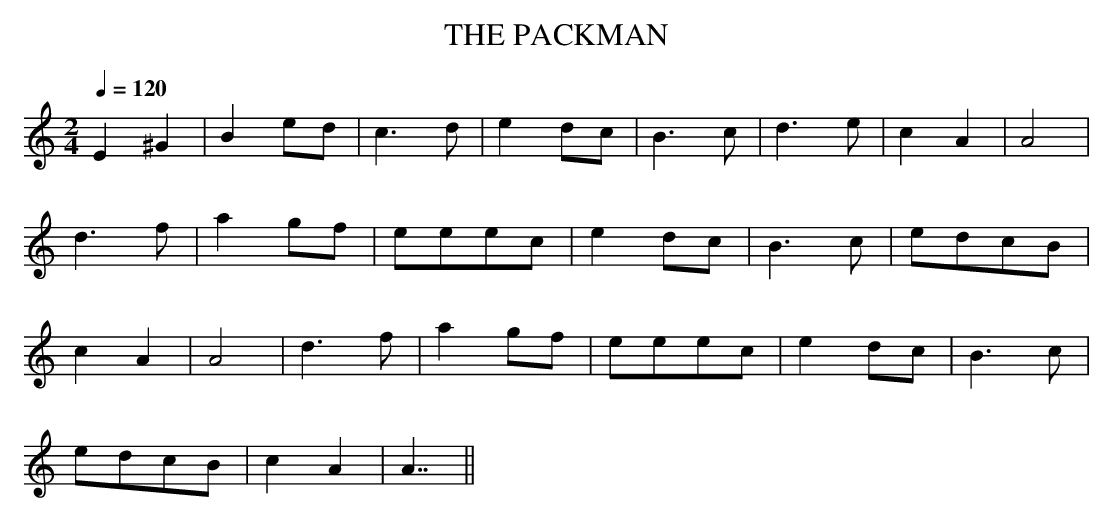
X:1
T:THE PACKMAN
M:2/4
Q:1/4=120
K:C
E4^G4|B4e2d2|c6d2|e4d2c2|B6c2|d6e2|c4A4|A8|
d6f2|a4g2f2|e2e2e2c2|e4d2c2|B6c2|e2d2c2B2|
c4A4|A8|d6f2|a4g2f2|e2e2e2c2|e4d2c2|B6c2|
e2d2c2B2|c4A4|A7||
